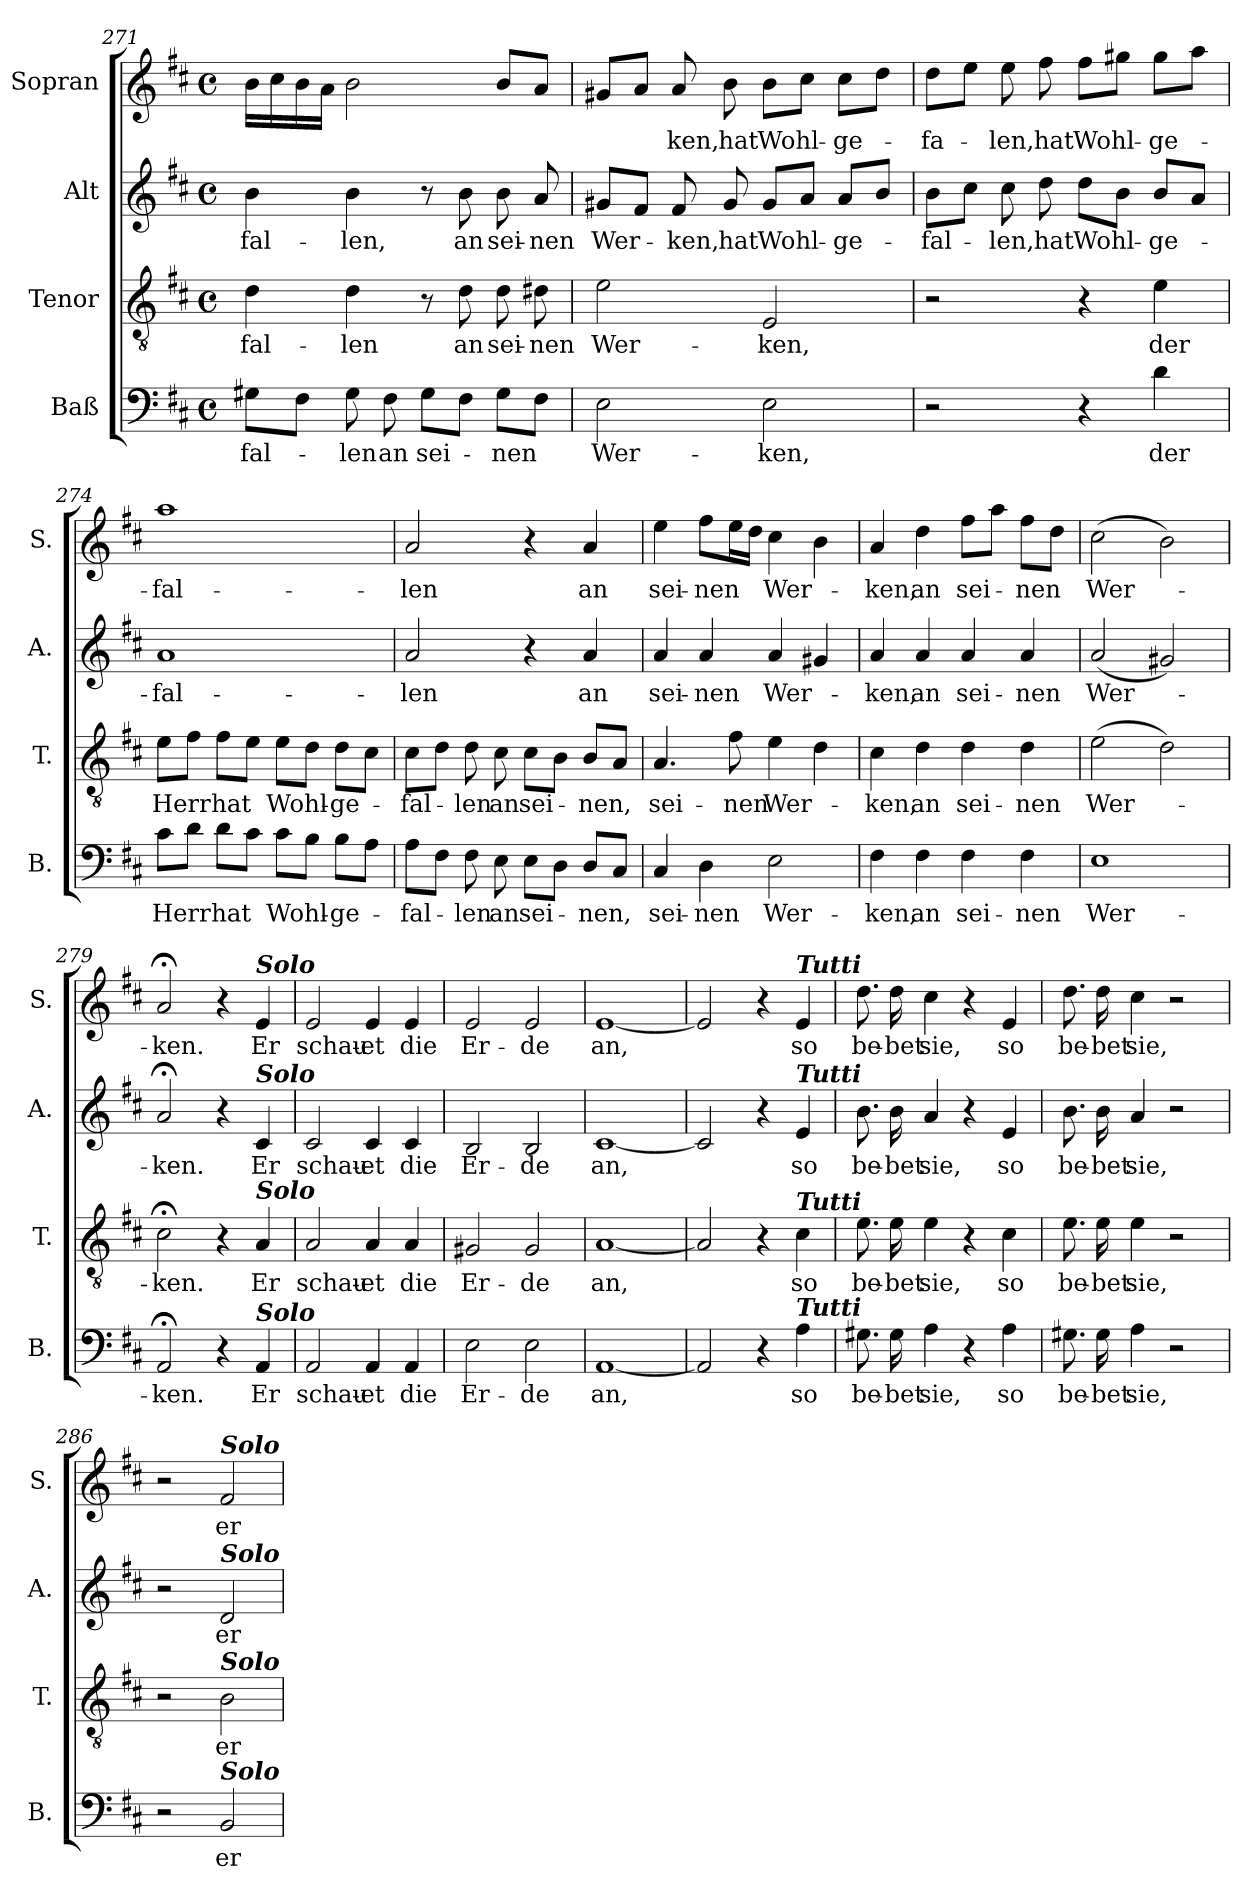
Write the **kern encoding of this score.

**kern	**text	**kern	**text	**kern	**text	**kern	**text
*part4	*part4	*part3	*part3	*part2	*part2	*part1	*part1
*staff4	*staff4	*staff3	*staff3	*staff2	*staff2	*staff1	*staff1
*I"Baß	*	*I"Tenor	*	*I"Alt	*	*I"Sopran	*
*I'B.	*	*I'T.	*	*I'A.	*	*I'S.	*
*clefF4	*	*clefGv2	*	*clefG2	*	*clefG2	*
*k[f#c#]	*	*k[f#c#]	*	*k[f#c#]	*	*k[f#c#]	*
*D:	*	*D:	*	*D:	*	*D:	*
*M4/4	*	*M4/4	*	*M4/4	*	*M4/4	*
*met(c)	*	*met(c)	*	*met(c)	*	*met(c)	*
=271	=271	=271	=271	=271	=271	=271	=271
!	!LO:LY:b	!	!LO:LY:b	!	!LO:LY:b	!	!
8G#X\L	-fal-	4d\	-fal-	4b\	-fal-	16b\LL	.
.	.	.	.	.	.	16cc#\	.
8F#\J	.	.	.	.	.	16b\	.
.	.	.	.	.	.	16a\JJ	.
!	!LO:LY:b	!	!LO:LY:b	!	!LO:LY:b	!	!
8G#\	-len	4d\	-len	4b\	-len,	2b\	.
!	!LO:LY:b	!	!	!	!	!	!
8F#\	an	.	.	.	.	.	.
!	!LO:LY:b	!	!	!	!	!	!
8G#\L	sei-	8r	.	8r	.	.	.
!	!	!	!LO:LY:b	!	!LO:LY:b	!	!
8F#\J	.	8d\	an	8b\	an	.	.
!	!LO:LY:b	!	!LO:LY:b	!	!LO:LY:b	!	!
8G#\L	-nen	8d\	sei-	8b\	sei-	8b/L	.
!	!	!	!LO:LY:b	!	!LO:LY:b	!	!
8F#\J	.	8d#X\	-nen	8a/	-nen	8a/J	.
=272	=272	=272	=272	=272	=272	=272	=272
!	!LO:LY:b	!	!LO:LY:b	!	!LO:LY:b	!	!
2E\	Wer-	2e\	Wer-	8g#X/L	Wer-	8g#X/L	.
.	.	.	.	8f#/J	.	8a/J	.
!	!	!	!	!	!LO:LY:b	!	!LO:LY:b
.	.	.	.	8f#/	-ken,	8a/	-ken,
!	!	!	!	!	!LO:LY:b	!	!LO:LY:b
.	.	.	.	8g#/	hat	8b\	hat
!	!LO:LY:b	!	!LO:LY:b	!	!LO:LY:b	!	!LO:LY:b
2E\	-ken,	2E/	-ken,	8g#/L	Wohl-	8b\L	Wohl-
.	.	.	.	8a/J	.	8cc#\J	.
!	!	!	!	!	!LO:LY:b	!	!LO:LY:b
.	.	.	.	8a/L	-ge-	8cc#\L	-ge-
.	.	.	.	8b/J	.	8dd\J	.
!!LO:PB:g=z
=273	=273	=273	=273	=273	=273	=273	=273
!	!	!	!	!	!LO:LY:b	!	!LO:LY:b
2r	.	2r	.	8b\L	-fal-	8dd\L	-fa-
.	.	.	.	8cc#\J	.	8ee\J	.
!	!	!	!	!	!LO:LY:b	!	!LO:LY:b
.	.	.	.	8cc#\	-len,	8ee\	-len,
!	!	!	!	!	!LO:LY:b	!	!LO:LY:b
.	.	.	.	8dd\	hat	8ff#\	hat
!	!	!	!	!	!LO:LY:b	!	!LO:LY:b
4r	.	4r	.	8dd\L	Wohl-	8ff#\L	Wohl-
.	.	.	.	8b\J	.	8gg#X\J	.
!	!LO:LY:b	!	!LO:LY:b	!	!LO:LY:b	!	!LO:LY:b
4d\	der	4e\	der	8b/L	-ge-	8gg#\L	-ge-
.	.	.	.	8a/J	.	8aa\J	.
=274	=274	=274	=274	=274	=274	=274	=274
!	!LO:LY:b	!	!LO:LY:b	!	!LO:LY:b	!	!LO:LY:b
8c#\L	Herr	8e\L	Herr	1a	-fal-	1aa	-fal-
8d\J	.	8f#\J	.	.	.	.	.
!	!LO:LY:b	!	!LO:LY:b	!	!	!	!
8d\L	hat	8f#\L	hat	.	.	.	.
8c#\J	.	8e\J	.	.	.	.	.
!	!LO:LY:b	!	!LO:LY:b	!	!	!	!
8c#\L	Wohl-	8e\L	Wohl-	.	.	.	.
8B\J	.	8d\J	.	.	.	.	.
!	!LO:LY:b	!	!LO:LY:b	!	!	!	!
8B\L	-ge-	8d\L	-ge-	.	.	.	.
8A\J	.	8c#\J	.	.	.	.	.
=275	=275	=275	=275	=275	=275	=275	=275
!	!LO:LY:b	!	!LO:LY:b	!	!LO:LY:b	!	!LO:LY:b
8A\L	-fal-	8c#\L	-fal-	2a/	-len	2a/	-len
8F#\J	.	8d\J	.	.	.	.	.
!	!LO:LY:b	!	!LO:LY:b	!	!	!	!
8F#\	-len	8d\	-len	.	.	.	.
!	!LO:LY:b	!	!LO:LY:b	!	!	!	!
8E\	an	8c#\	an	.	.	.	.
!	!LO:LY:b	!	!LO:LY:b	!	!	!	!
8E\L	sei-	8c#\L	sei-	4r	.	4r	.
8D\J	.	8B\J	.	.	.	.	.
!	!LO:LY:b	!	!LO:LY:b	!	!LO:LY:b	!	!LO:LY:b
8D/L	-nen,	8B/L	-nen,	4a/	an	4a/	an
8C#/J	.	8A/J	.	.	.	.	.
=276	=276	=276	=276	=276	=276	=276	=276
!	!LO:LY:b	!	!LO:LY:b	!	!LO:LY:b	!	!LO:LY:b
4C#/	sei-	4.A/	sei-	4a/	sei-	4ee\	sei-
!	!LO:LY:b	!	!	!	!LO:LY:b	!	!LO:LY:b
4D\	-nen	.	.	4a/	-nen	8ff#\L	-nen
!	!	!	!LO:LY:b	!	!	!	!
.	.	8f#\	-nen	.	.	16ee\L	.
.	.	.	.	.	.	16dd\JJ	.
!	!LO:LY:b	!	!LO:LY:b	!	!LO:LY:b	!	!LO:LY:b
2E\	Wer-	4e\	Wer-	4a/	Wer-	4cc#\	Wer-
.	.	4d\	.	4g#X/	.	4b\	.
!!LO:LB:g=z
=277	=277	=277	=277	=277	=277	=277	=277
!	!LO:LY:b	!	!LO:LY:b	!	!LO:LY:b	!	!LO:LY:b
4F#\	-ken,	4c#\	-ken,	4a/	-ken,	4a/	-ken,
!	!LO:LY:b	!	!LO:LY:b	!	!LO:LY:b	!	!LO:LY:b
4F#\	an	4d\	an	4a/	an	4dd\	an
!	!LO:LY:b	!	!LO:LY:b	!	!LO:LY:b	!	!LO:LY:b
4F#\	sei-	4d\	sei-	4a/	sei-	8ff#\L	sei-
.	.	.	.	.	.	8aa\J	.
!	!LO:LY:b	!	!LO:LY:b	!	!LO:LY:b	!	!LO:LY:b
4F#\	-nen	4d\	-nen	4a/	-nen	8ff#\L	-nen
.	.	.	.	.	.	8dd\J	.
=278	=278	=278	=278	=278	=278	=278	=278
!	!LO:LY:b	!	!LO:LY:b	!	!LO:LY:b	!	!LO:LY:b
1E	Wer-	(>2e\	Wer-	(<2a/	Wer-	(>2cc#\	Wer-
.	.	2d\)	.	2g#X/)	.	2b\)	.
=279	=279	=279	=279	=279	=279	=279	=279
!	!LO:LY:b	!	!LO:LY:b	!	!LO:LY:b	!	!LO:LY:b
2AA;</	-ken.	2c#;<\	-ken.	2a;</	-ken.	2a;</	-ken.
4r	.	4r	.	4r	.	4r	.
!	!	!	!	!	!	!LO:TX:a:Bi:t=Solo	!
!	!	!	!	!LO:TX:a:Bi:t=Solo	!	!	!
!	!	!LO:TX:a:Bi:t=Solo	!	!	!	!	!
!LO:TX:a:Bi:t=Solo	!	!	!	!	!	!	!
!	!LO:LY:b	!	!LO:LY:b	!	!LO:LY:b	!	!LO:LY:b
4AA/	Er	4A/	Er	4c#/	Er	4e/	Er
=280	=280	=280	=280	=280	=280	=280	=280
!	!LO:LY:b	!	!LO:LY:b	!	!LO:LY:b	!	!LO:LY:b
2AA/	schau-	2A/	schau-	2c#/	schau-	2e/	schau-
!	!LO:LY:b	!	!LO:LY:b	!	!LO:LY:b	!	!LO:LY:b
4AA/	-et	4A/	-et	4c#/	-et	4e/	-et
!	!LO:LY:b	!	!LO:LY:b	!	!LO:LY:b	!	!LO:LY:b
4AA/	die	4A/	die	4c#/	die	4e/	die
=281	=281	=281	=281	=281	=281	=281	=281
!	!LO:LY:b	!	!LO:LY:b	!	!LO:LY:b	!	!LO:LY:b
2E\	Er-	2G#X/	Er-	2B/	Er-	2e/	Er-
!	!LO:LY:b	!	!LO:LY:b	!	!LO:LY:b	!	!LO:LY:b
2E\	-de	2G#/	-de	2B/	-de	2e/	-de
=282	=282	=282	=282	=282	=282	=282	=282
!	!LO:LY:b	!	!LO:LY:b	!	!LO:LY:b	!	!LO:LY:b
[1AA	an,	[1A	an,	[1c#	an,	[1e	an,
=283	=283	=283	=283	=283	=283	=283	=283
2AA/]	.	2A/]	.	2c#/]	.	2e/]	.
4r	.	4r	.	4r	.	4r	.
!	!	!	!	!	!	!LO:TX:a:Bi:t=Tutti	!
!	!	!	!	!LO:TX:a:Bi:t=Tutti	!	!	!
!	!	!LO:TX:a:Bi:t=Tutti	!	!	!	!	!
!LO:TX:a:Bi:t=Tutti	!	!	!	!	!	!	!
!	!LO:LY:b	!	!LO:LY:b	!	!LO:LY:b	!	!LO:LY:b
4A\	so	4c#\	so	4e/	so	4e/	so
!!LO:LB:g=z
=284	=284	=284	=284	=284	=284	=284	=284
!	!LO:LY:b	!	!LO:LY:b	!	!LO:LY:b	!	!LO:LY:b
8.G#X\	be-	8.e\	be-	8.b\	be-	8.dd\	be-
!	!LO:LY:b	!	!LO:LY:b	!	!LO:LY:b	!	!LO:LY:b
16G#\	-bet	16e\	-bet	16b\	-bet	16dd\	-bet
!	!LO:LY:b	!	!LO:LY:b	!	!LO:LY:b	!	!LO:LY:b
4A\	sie,	4e\	sie,	4a/	sie,	4cc#\	sie,
4r	.	4r	.	4r	.	4r	.
!	!LO:LY:b	!	!LO:LY:b	!	!LO:LY:b	!	!LO:LY:b
4A\	so	4c#\	so	4e/	so	4e/	so
=285	=285	=285	=285	=285	=285	=285	=285
!	!LO:LY:b	!	!LO:LY:b	!	!LO:LY:b	!	!LO:LY:b
8.G#X\	be-	8.e\	be-	8.b\	be-	8.dd\	be-
!	!LO:LY:b	!	!LO:LY:b	!	!LO:LY:b	!	!LO:LY:b
16G#\	-bet	16e\	-bet	16b\	-bet	16dd\	-bet
!	!LO:LY:b	!	!LO:LY:b	!	!LO:LY:b	!	!LO:LY:b
4A\	sie,	4e\	sie,	4a/	sie,	4cc#\	sie,
2r	.	2r	.	2r	.	2r	.
=286	=286	=286	=286	=286	=286	=286	=286
2r	.	2r	.	2r	.	2r	.
!	!	!	!	!	!	!LO:TX:a:Bi:t=Solo	!
!	!	!	!	!LO:TX:a:Bi:t=Solo	!	!	!
!	!	!LO:TX:a:Bi:t=Solo	!	!	!	!	!
!LO:TX:a:Bi:t=Solo	!	!	!	!	!	!	!
!	!LO:LY:b	!	!LO:LY:b	!	!LO:LY:b	!	!LO:LY:b
2BB/	er	2B\	er	2d/	er	2f#/	er
=	=	=	=	=	=	=	=
*-	*-	*-	*-	*-	*-	*-	*-
